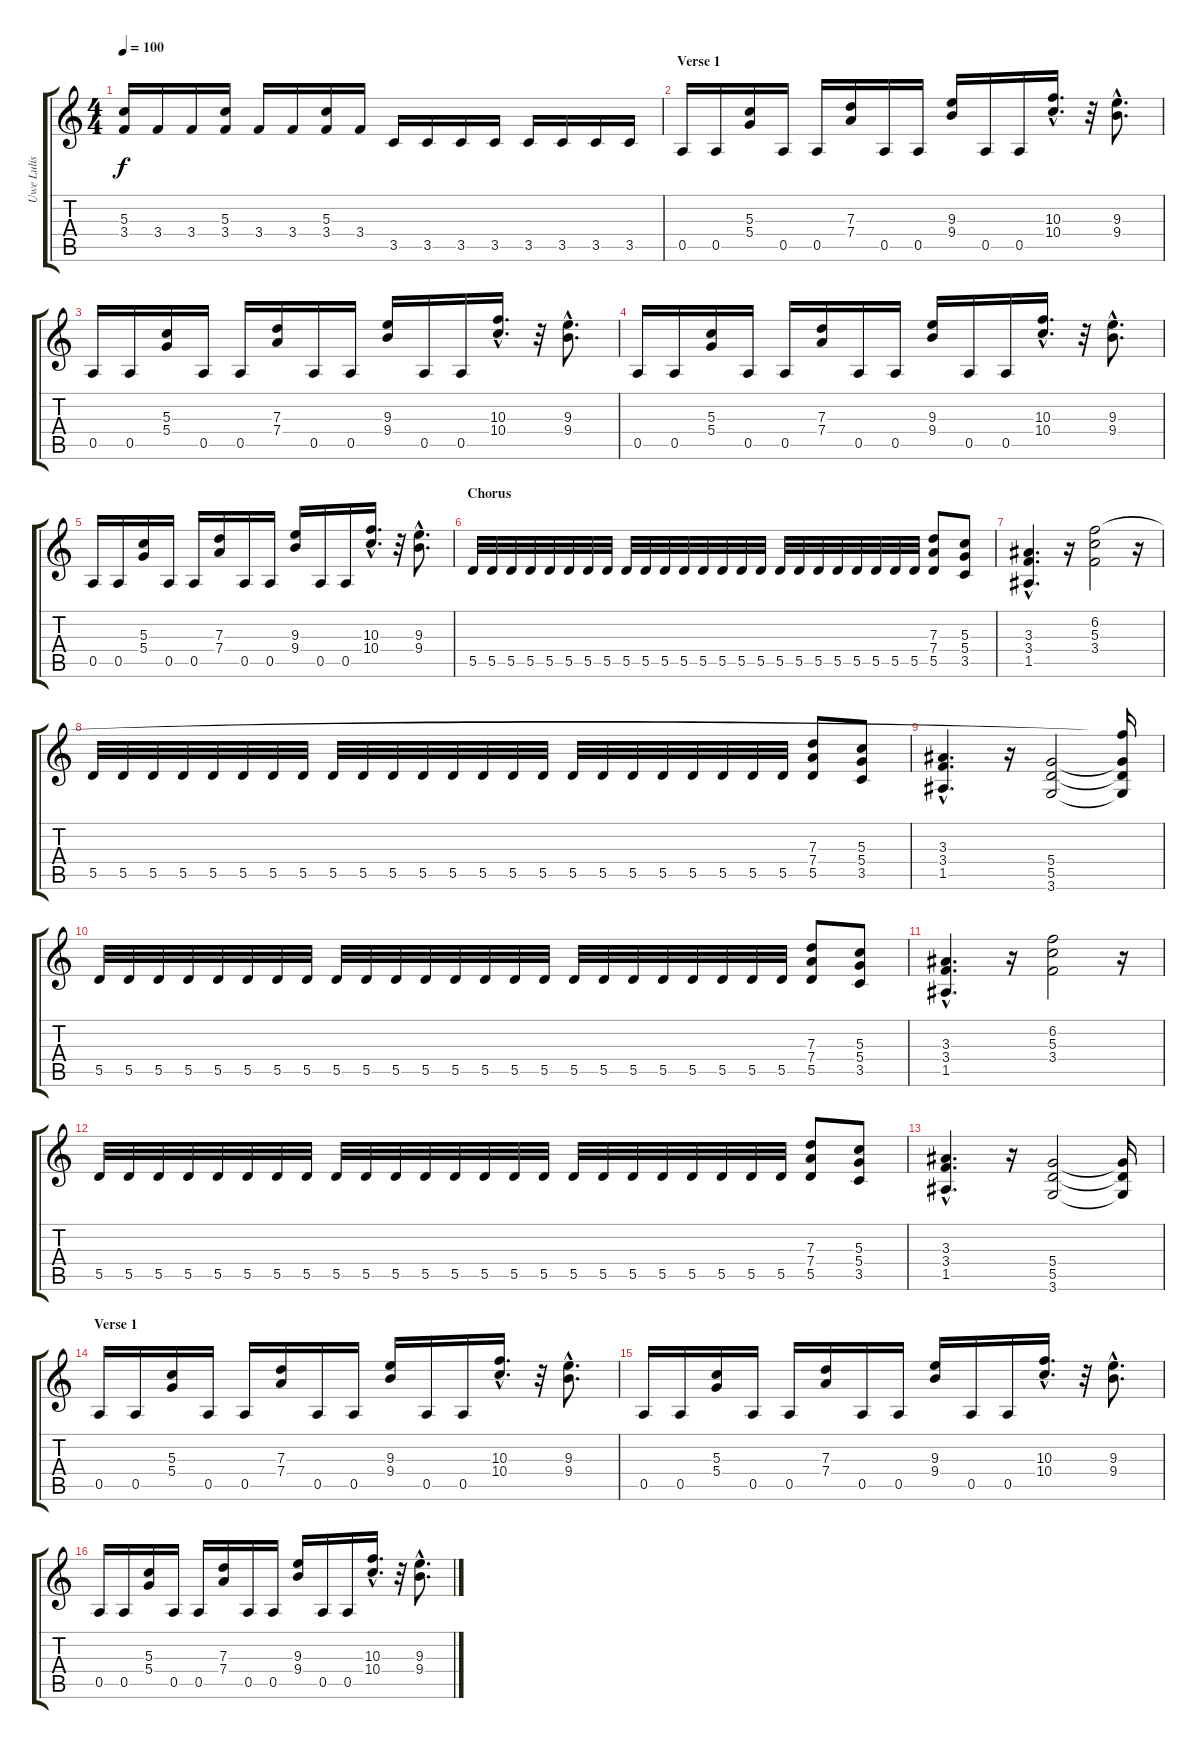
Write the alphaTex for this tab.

\track ("Uwe Lulis (Rhythm Guitar)" "Uwe Lulis ") {instrument distortionguitar}
\staff {score tabs}
\tuning (E4 B3 G3 D3 A2 E2) {hide}
\ts (4 4)
\tempo 100
\clef g2
\ks c
(5.3 3.4).16{dy f} 3.4.16 3.4.16 (5.3 3.4).16 3.4.16 3.4.16 (5.3 3.4).16 3.4.16 3.5.16 3.5.16 3.5.16 3.5.16 3.5.16 3.5.16 3.5.16 3.5.16 |
\section ("" "Verse 1")
0.5.16 0.5.16 (5.3 5.4).16 0.5.16 0.5.16 (7.3 7.4).16 0.5.16 0.5.16 (9.3 9.4).16 0.5.16 0.5.16 (10.3{hac} 10.4{hac}).16{d} r.32 (9.3{hac} 9.4{hac}).8{d} |
0.5.16 0.5.16 (5.3 5.4).16 0.5.16 0.5.16 (7.3 7.4).16 0.5.16 0.5.16 (9.3 9.4).16 0.5.16 0.5.16 (10.3{hac} 10.4{hac}).16{d} r.32 (9.3{hac} 9.4{hac}).8{d} |
0.5.16 0.5.16 (5.3 5.4).16 0.5.16 0.5.16 (7.3 7.4).16 0.5.16 0.5.16 (9.3 9.4).16 0.5.16 0.5.16 (10.3{hac} 10.4{hac}).16{d} r.32 (9.3{hac} 9.4{hac}).8{d} |
0.5.16 0.5.16 (5.3 5.4).16 0.5.16 0.5.16 (7.3 7.4).16 0.5.16 0.5.16 (9.3 9.4).16 0.5.16 0.5.16 (10.3{hac} 10.4{hac}).16{d} r.32 (9.3{hac} 9.4{hac}).8{d} |
\section ("" "Chorus")
5.5.32 5.5.32 5.5.32 5.5.32 5.5.32 5.5.32 5.5.32 5.5.32 5.5.32 5.5.32 5.5.32 5.5.32 5.5.32 5.5.32 5.5.32 5.5.32 5.5.32 5.5.32 5.5.32 5.5.32 5.5.32 5.5.32 5.5.32 5.5.32 (7.3 7.4 5.5).8 (5.3 5.4 3.5).8 |
(3.3{hac} 3.4{hac} 1.5{hac}).4{d} r.16 (6.2 5.3 3.4).2 r.16 |
5.5.32 5.5.32 5.5.32 5.5.32 5.5.32 5.5.32 5.5.32 5.5.32 5.5.32 5.5.32 5.5.32 5.5.32 5.5.32 5.5.32 5.5.32 5.5.32 5.5.32 5.5.32 5.5.32 5.5.32 5.5.32 5.5.32 5.5.32 5.5.32 (7.3 7.4 5.5).8 (5.3 5.4 3.5).8 |
(3.3{hac} 3.4{hac} 1.5{hac}).4{d} r.16 (5.4 5.5 3.6).2 (6.2{t} 5.4{t} 5.5{t} 3.6{t}).16 |
5.5.32 5.5.32 5.5.32 5.5.32 5.5.32 5.5.32 5.5.32 5.5.32 5.5.32 5.5.32 5.5.32 5.5.32 5.5.32 5.5.32 5.5.32 5.5.32 5.5.32 5.5.32 5.5.32 5.5.32 5.5.32 5.5.32 5.5.32 5.5.32 (7.3 7.4 5.5).8 (5.3 5.4 3.5).8 |
(3.3{hac} 3.4{hac} 1.5{hac}).4{d} r.16 (6.2 5.3 3.4).2 r.16 |
5.5.32 5.5.32 5.5.32 5.5.32 5.5.32 5.5.32 5.5.32 5.5.32 5.5.32 5.5.32 5.5.32 5.5.32 5.5.32 5.5.32 5.5.32 5.5.32 5.5.32 5.5.32 5.5.32 5.5.32 5.5.32 5.5.32 5.5.32 5.5.32 (7.3 7.4 5.5).8 (5.3 5.4 3.5).8 |
(3.3{hac} 3.4{hac} 1.5{hac}).4{d} r.16 (5.4 5.5 3.6).2 (5.4{t} 5.5{t} 3.6{t}).16 |
\section ("" "Verse 1")
0.5.16 0.5.16 (5.3 5.4).16 0.5.16 0.5.16 (7.3 7.4).16 0.5.16 0.5.16 (9.3 9.4).16 0.5.16 0.5.16 (10.3{hac} 10.4{hac}).16{d} r.32 (9.3{hac} 9.4{hac}).8{d} |
0.5.16 0.5.16 (5.3 5.4).16 0.5.16 0.5.16 (7.3 7.4).16 0.5.16 0.5.16 (9.3 9.4).16 0.5.16 0.5.16 (10.3{hac} 10.4{hac}).16{d} r.32 (9.3{hac} 9.4{hac}).8{d} |
0.5.16 0.5.16 (5.3 5.4).16 0.5.16 0.5.16 (7.3 7.4).16 0.5.16 0.5.16 (9.3 9.4).16 0.5.16 0.5.16 (10.3{hac} 10.4{hac}).16{d} r.32 (9.3{hac} 9.4{hac}).8{d}
